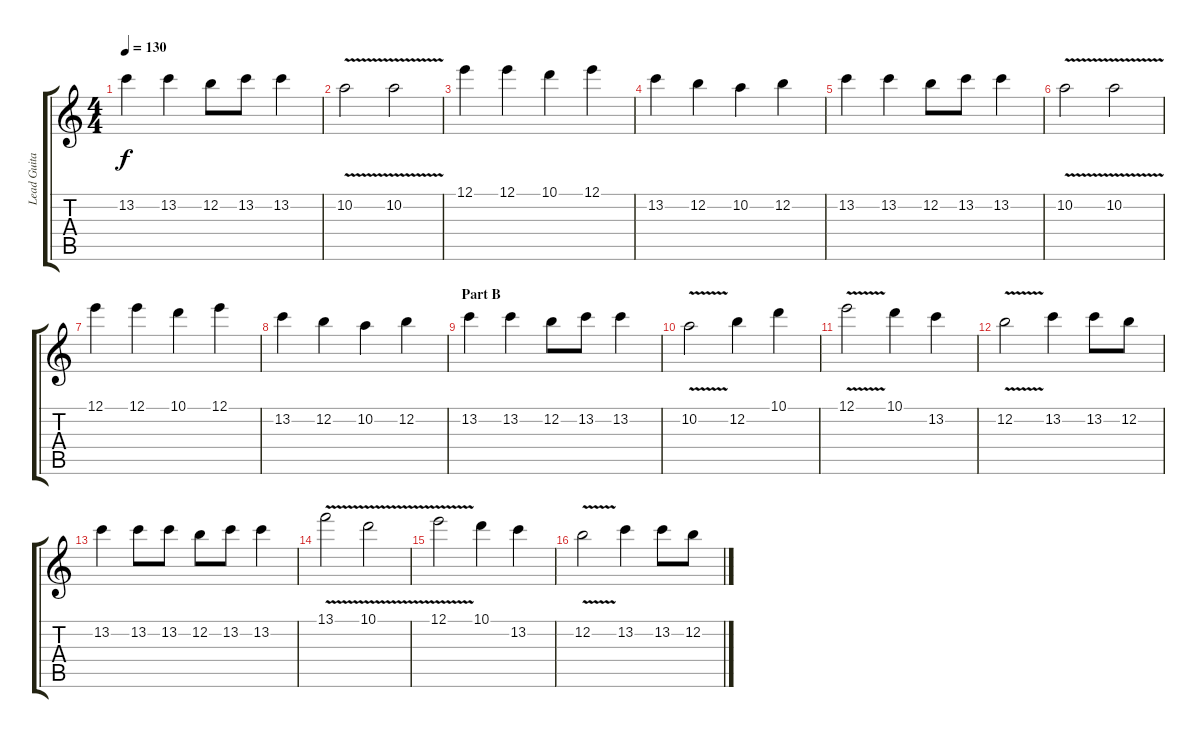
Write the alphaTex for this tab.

\track ("Lead Guitar" "Lead Guita") {instrument distortionguitar}
\staff {score tabs}
\tuning (E4 B3 G3 D3 A2 E2) {hide}
\ts (4 4)
\tempo 130
\clef g2
\ks c
13.2.4{dy f} 13.2.4 12.2.8 13.2.8 13.2.4 |
10.2{v}.2 10.2{v}.2 |
12.1.4 12.1.4 10.1.4 12.1.4 |
13.2.4 12.2.4 10.2.4 12.2.4 |
13.2.4 13.2.4 12.2.8 13.2.8 13.2.4 |
10.2{v}.2 10.2{v}.2 |
12.1.4 12.1.4 10.1.4 12.1.4 |
13.2.4 12.2.4 10.2.4 12.2.4 |
\section ("" "Part B")
13.2.4 13.2.4 12.2.8 13.2.8 13.2.4 |
10.2{v}.2 12.2.4 10.1.4 |
12.1{v}.2 10.1.4 13.2.4 |
12.2{v}.2 13.2.4 13.2.8 12.2.8 |
13.2.4 13.2.8 13.2.8 12.2.8 13.2.8 13.2.4 |
13.1{v}.2 10.1{v}.2 |
12.1{v}.2 10.1.4 13.2.4 |
12.2{v}.2 13.2.4 13.2.8 12.2.8
